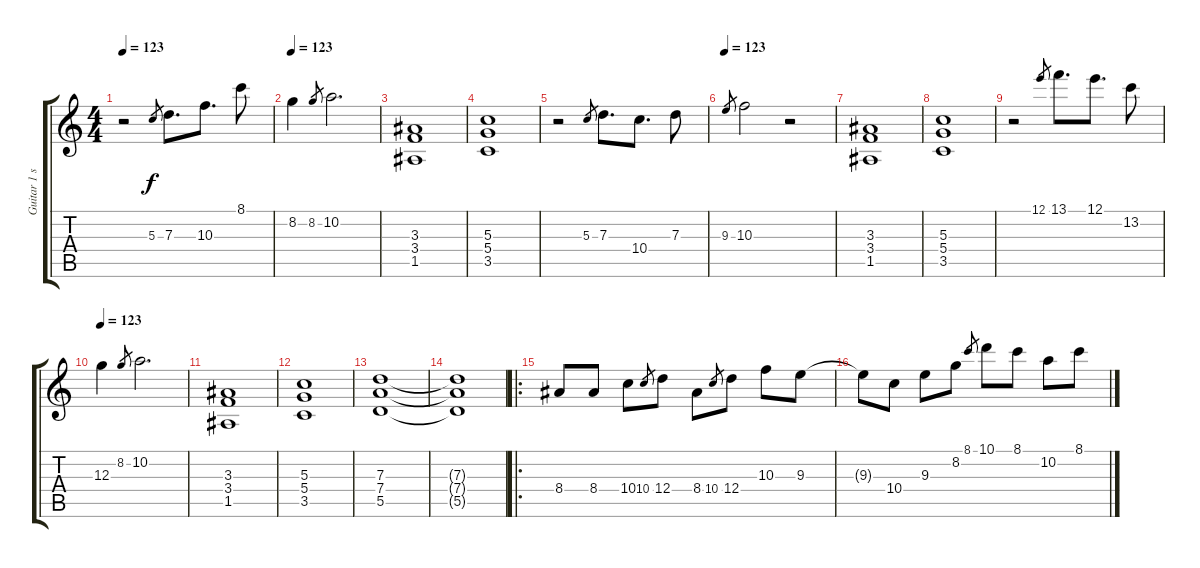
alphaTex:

\track ("Guitar 1 solo" "Guitar 1 s") {instrument overdrivenguitar}
\staff {score tabs}
\tuning (E4 B3 G3 D3 A2 E2) {hide}
\ts (4 4)
\tempo 123
\clef g2
\ks c
r.2{dy f} 5.3.8{gr} 7.3.8{d} 10.3.8{d} 8.1.8 |
\tempo 123
8.2.4 8.2.8{gr} 10.2.2{d} |
(3.3 3.4 1.5).1 |
(5.3 5.4 3.5).1 |
r.2 5.3.8{gr} 7.3.8{d} 10.4.8{d} 7.3.8 |
\tempo 123
9.3.8{gr} 10.3.2 r.2 |
(3.3 3.4 1.5).1 |
(5.3 5.4 3.5).1 |
r.2 12.1.8{gr} 13.1.8{d} 12.1.8{d} 13.2.8 |
\tempo 123
12.3.4 8.2.8{gr} 10.2.2{d} |
(3.3 3.4 1.5).1 |
(5.3 5.4 3.5).1 |
(7.3 7.4 5.5).1 |
(7.3{t} 7.4{t} 5.5{t}).1 |
\ro
8.4.8 8.4.8 10.4.8 10.4.8{gr} 12.4.8 8.4.8 10.4.8{gr} 12.4.8 10.3.8 9.3.8 |
9.3{t}.8 10.4.8 9.3.8 8.2.8 8.1.8{gr} 10.1.8 8.1.8 10.2.8 8.1.8
